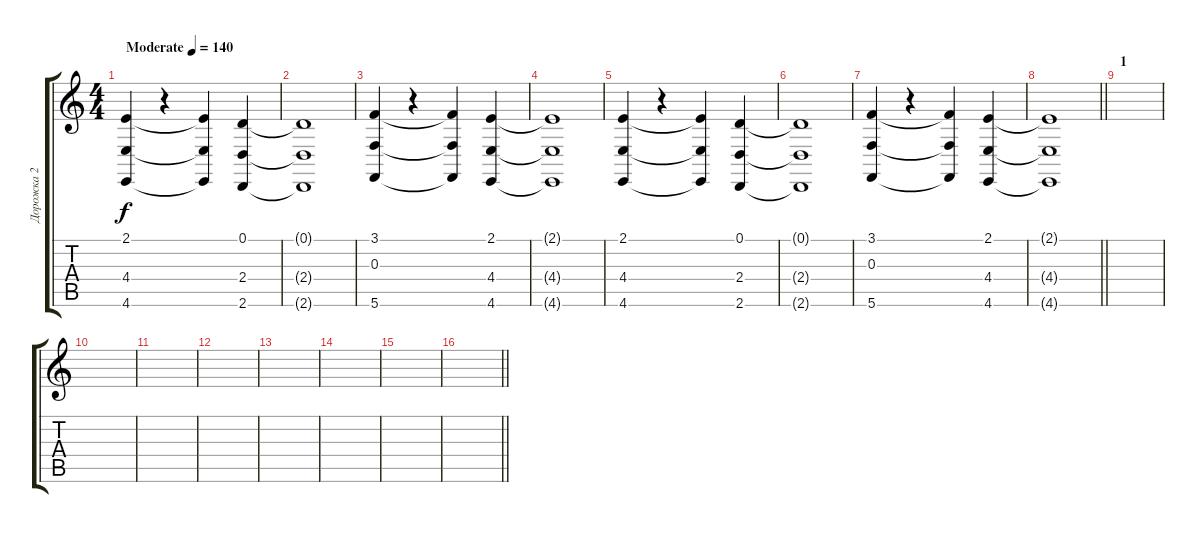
\track ("Дорожка 2" "Дорожка 2") {instrument stringensemble1}
\staff {score tabs}
\tuning (D4 A3 F3 C3 G2 C2) {hide}
\ts (4 4)
\tempo (140 "Moderate")
\clef g2
\ks c
(2.1 4.4 4.6).4{dy f instrument stringensemble1} r.4 (2.1{t} 4.4{t} 4.6{t}).4 (0.1 2.4 2.6).4 |
(0.1{t} 2.4{t} 2.6{t}).1 |
(3.1 0.3 5.6).4 r.4 (3.1{t} 0.3{t} 5.6{t}).4 (2.1 4.4 4.6).4 |
(2.1{t} 4.4{t} 4.6{t}).1 |
(2.1 4.4 4.6).4 r.4 (2.1{t} 4.4{t} 4.6{t}).4 (0.1 2.4 2.6).4 |
(0.1{t} 2.4{t} 2.6{t}).1 |
(3.1 0.3 5.6).4 r.4 (3.1{t} 0.3{t} 5.6{t}).4 (2.1 4.4 4.6).4 |
\barLineRight lightlight
(2.1{t} 4.4{t} 4.6{t}).1 |
\section ("" "1")
|
|
|
|
|
|
|
\barLineRight lightlight
